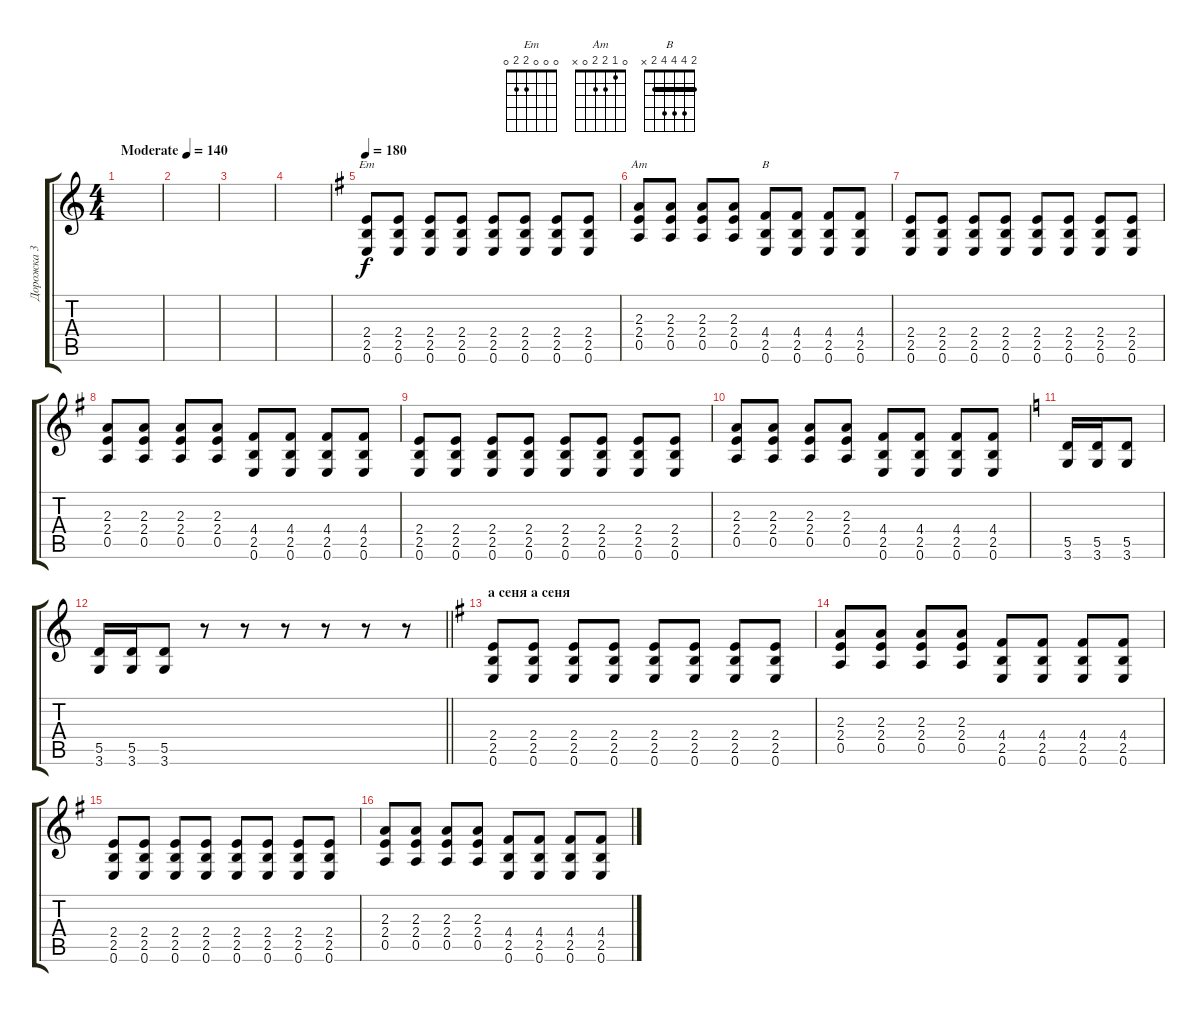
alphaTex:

\track ("Дорожка 3" "Дорожка 3") {instrument distortionguitar}
\staff {score tabs}
\tuning (E4 B3 G3 D3 A2 E2) {hide}
\chord ("Em" 0 0 0 2 2 0)
\chord ("Am" 0 1 2 2 0 x)
\chord ("B" 2 4 4 4 2 x) {barre 2}
\ts (4 4)
\tempo (140 "Moderate")
\tempo 120
\tempo (140 "Moderate")
\clef g2
\ks c
|
|
|
|
\tempo 180
\ks g
(2.4 2.5 0.6).8{ch "Em"} (2.4 2.5 0.6).8 (2.4 2.5 0.6).8 (2.4 2.5 0.6).8 (2.4 2.5 0.6).8 (2.4 2.5 0.6).8 (2.4 2.5 0.6).8 (2.4 2.5 0.6).8 |
(2.3 2.4 0.5).8{ch "Am"} (2.3 2.4 0.5).8 (2.3 2.4 0.5).8 (2.3 2.4 0.5).8 (4.4 2.5 0.6).8{ch "B"} (4.4 2.5 0.6).8 (4.4 2.5 0.6).8 (4.4 2.5 0.6).8 |
(2.4 2.5 0.6).8 (2.4 2.5 0.6).8 (2.4 2.5 0.6).8 (2.4 2.5 0.6).8 (2.4 2.5 0.6).8 (2.4 2.5 0.6).8 (2.4 2.5 0.6).8 (2.4 2.5 0.6).8 |
(2.3 2.4 0.5).8 (2.3 2.4 0.5).8 (2.3 2.4 0.5).8 (2.3 2.4 0.5).8 (4.4 2.5 0.6).8 (4.4 2.5 0.6).8 (4.4 2.5 0.6).8 (4.4 2.5 0.6).8 |
(2.4 2.5 0.6).8 (2.4 2.5 0.6).8 (2.4 2.5 0.6).8 (2.4 2.5 0.6).8 (2.4 2.5 0.6).8 (2.4 2.5 0.6).8 (2.4 2.5 0.6).8 (2.4 2.5 0.6).8 |
(2.3 2.4 0.5).8 (2.3 2.4 0.5).8 (2.3 2.4 0.5).8 (2.3 2.4 0.5).8 (4.4 2.5 0.6).8 (4.4 2.5 0.6).8 (4.4 2.5 0.6).8 (4.4 2.5 0.6).8 |
\ks c
(5.5 3.6).16 (5.5 3.6).16 (5.5 3.6).8 |
\barLineRight lightlight
(5.5 3.6).16 (5.5 3.6).16 (5.5 3.6).8 r.8 r.8 r.8 r.8 r.8 r.8 |
\section ("" "а сеня а сеня")
\ks g
(2.4 2.5 0.6).8 (2.4 2.5 0.6).8 (2.4 2.5 0.6).8 (2.4 2.5 0.6).8 (2.4 2.5 0.6).8 (2.4 2.5 0.6).8 (2.4 2.5 0.6).8 (2.4 2.5 0.6).8 |
(2.3 2.4 0.5).8 (2.3 2.4 0.5).8 (2.3 2.4 0.5).8 (2.3 2.4 0.5).8 (4.4 2.5 0.6).8 (4.4 2.5 0.6).8 (4.4 2.5 0.6).8 (4.4 2.5 0.6).8 |
(2.4 2.5 0.6).8 (2.4 2.5 0.6).8 (2.4 2.5 0.6).8 (2.4 2.5 0.6).8 (2.4 2.5 0.6).8 (2.4 2.5 0.6).8 (2.4 2.5 0.6).8 (2.4 2.5 0.6).8 |
(2.3 2.4 0.5).8 (2.3 2.4 0.5).8 (2.3 2.4 0.5).8 (2.3 2.4 0.5).8 (4.4 2.5 0.6).8 (4.4 2.5 0.6).8 (4.4 2.5 0.6).8 (4.4 2.5 0.6).8
